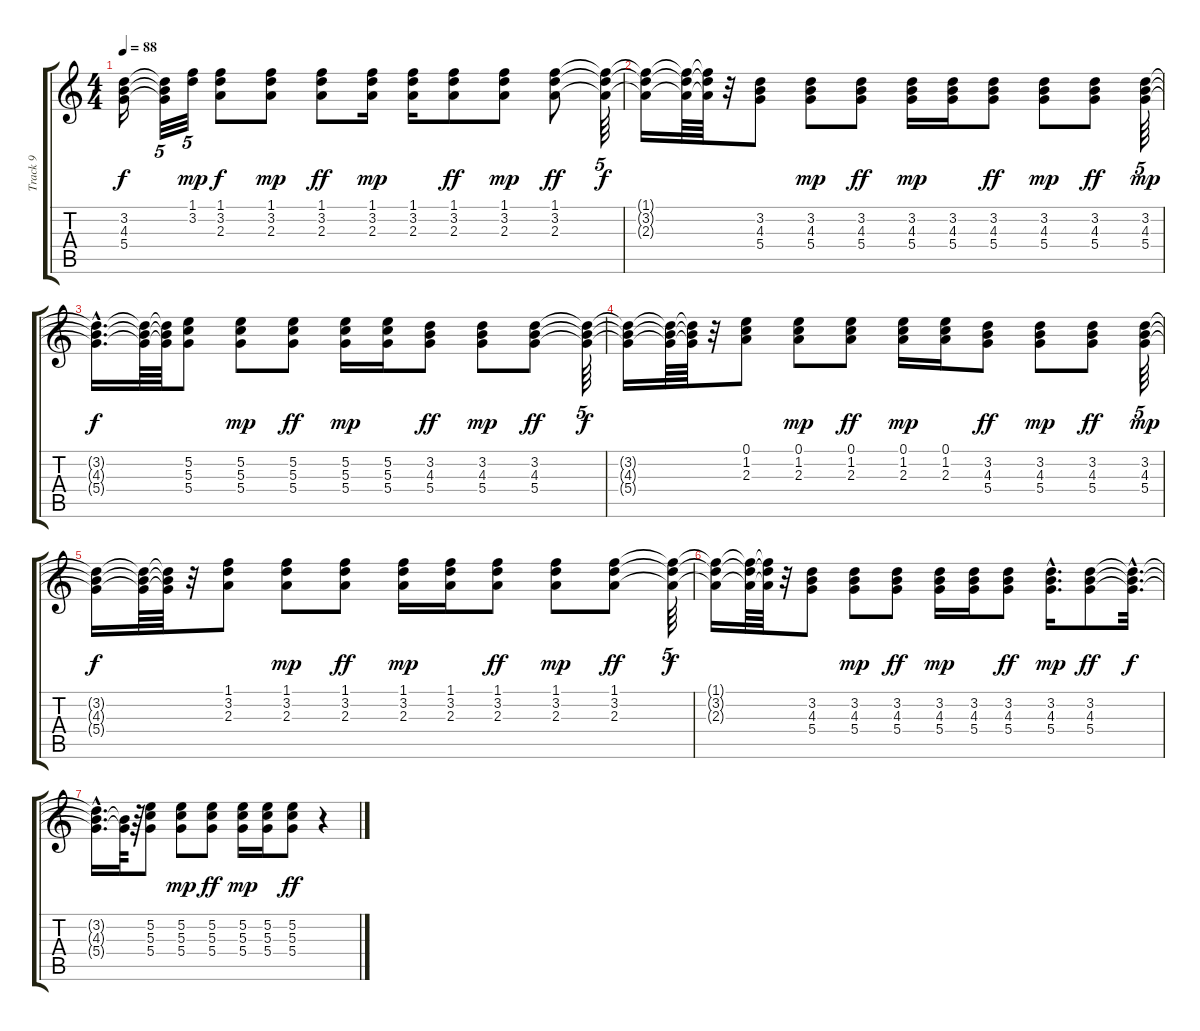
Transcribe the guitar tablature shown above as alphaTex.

\track ("Track 9" "Track 9") {instrument acousticguitarsteel}
\staff {score tabs}
\tuning (E4 B3 G3 D3 A2 E2) {hide}
\ts (4 4)
\tempo 88
\clef g2
\ks c
(3.2{t} 4.3{t} 5.4{t}).16{dy f} (3.2{t} 4.3{t} 5.4{t}).32{tu (5 4)} (1.1 3.2).32{tu (5 4) dy mp} (1.1 3.2 2.3).8{dy f} (1.1 3.2 2.3).8{dy mp} (1.1 3.2 2.3).8{dy ff} (1.1 3.2 2.3).16{dy mp} (1.1 3.2 2.3).16 (1.1 3.2 2.3).8{dy ff} (1.1 3.2 2.3).8{dy mp} (1.1 3.2 2.3).8{dy ff} (1.1{t} 3.2{t} 2.3{t}).64{tu (5 4) dy f} |
(1.1{t} 3.2{t} 2.3{t}).16 (1.1{t} 3.2{t} 2.3{t}).64 (1.1{t} 3.2{t} 2.3{t}).64 r.32 (3.2 4.3 5.4).8 (3.2 4.3 5.4).8{dy mp} (3.2 4.3 5.4).8{dy ff} (3.2 4.3 5.4).16{dy mp} (3.2 4.3 5.4).16 (3.2 4.3 5.4).8{dy ff} (3.2 4.3 5.4).8{dy mp} (3.2 4.3 5.4).8{dy ff} (3.2 4.3 5.4).64{tu (5 4) dy mp} |
(3.2{hac t} 4.3{hac t} 5.4{hac t}).16{d dy f} (3.2{t} 4.3{t} 5.4{t}).64 (3.2{t} 4.3{t} 5.4{t}).64 (5.2 5.3 5.4).8 (5.2 5.3 5.4).8{dy mp} (5.2 5.3 5.4).8{dy ff} (5.2 5.3 5.4).16{dy mp} (5.2 5.3 5.4).16 (3.2 4.3 5.4).8{dy ff} (3.2 4.3 5.4).8{dy mp} (3.2 4.3 5.4).8{dy ff} (3.2{t} 4.3{t} 5.4{t}).64{tu (5 4) dy f} |
(3.2{t} 4.3{t} 5.4{t}).16 (3.2{t} 4.3{t} 5.4{t}).64 (3.2{t} 4.3{t} 5.4{t}).64 r.32 (0.1 1.2 2.3).8 (0.1 1.2 2.3).8{dy mp} (0.1 1.2 2.3).8{dy ff} (0.1 1.2 2.3).16{dy mp} (0.1 1.2 2.3).16 (3.2 4.3 5.4).8{dy ff} (3.2 4.3 5.4).8{dy mp} (3.2 4.3 5.4).8{dy ff} (3.2 4.3 5.4).64{tu (5 4) dy mp} |
(3.2{t} 4.3{t} 5.4{t}).16{dy f} (3.2{t} 4.3{t} 5.4{t}).64 (3.2{t} 4.3{t} 5.4{t}).64 r.32 (1.1 3.2 2.3).8 (1.1 3.2 2.3).8{dy mp} (1.1 3.2 2.3).8{dy ff} (1.1 3.2 2.3).16{dy mp} (1.1 3.2 2.3).16 (1.1 3.2 2.3).8{dy ff} (1.1 3.2 2.3).8{dy mp} (1.1 3.2 2.3).8{dy ff} (1.1{t} 3.2{t} 2.3{t}).64{tu (5 4) dy f} |
(1.1{t} 3.2{t} 2.3{t}).16 (1.1{t} 3.2{t} 2.3{t}).64 (1.1{t} 3.2{t} 2.3{t}).64 r.32 (3.2 4.3 5.4).8 (3.2 4.3 5.4).8{dy mp} (3.2 4.3 5.4).8{dy ff} (3.2 4.3 5.4).16{dy mp} (3.2 4.3 5.4).16 (3.2 4.3 5.4).8{dy ff} (3.2{hac} 4.3{hac} 5.4{hac}).16{d dy mp} (3.2 4.3 5.4).8{dy ff} (3.2{hac t} 4.3{hac t} 5.4{hac t}).32{d dy f} |
(3.2{t} 4.3{hac t} 5.4{hac t}).16{d} (4.3{t} 5.4{t}).64 r.64 (5.2 5.3 5.4).8 (5.2 5.3 5.4).8{dy mp} (5.2 5.3 5.4).8{dy ff} (5.2 5.3 5.4).16{dy mp} (5.2 5.3 5.4).16 (5.2 5.3 5.4).8{dy ff} r.4
